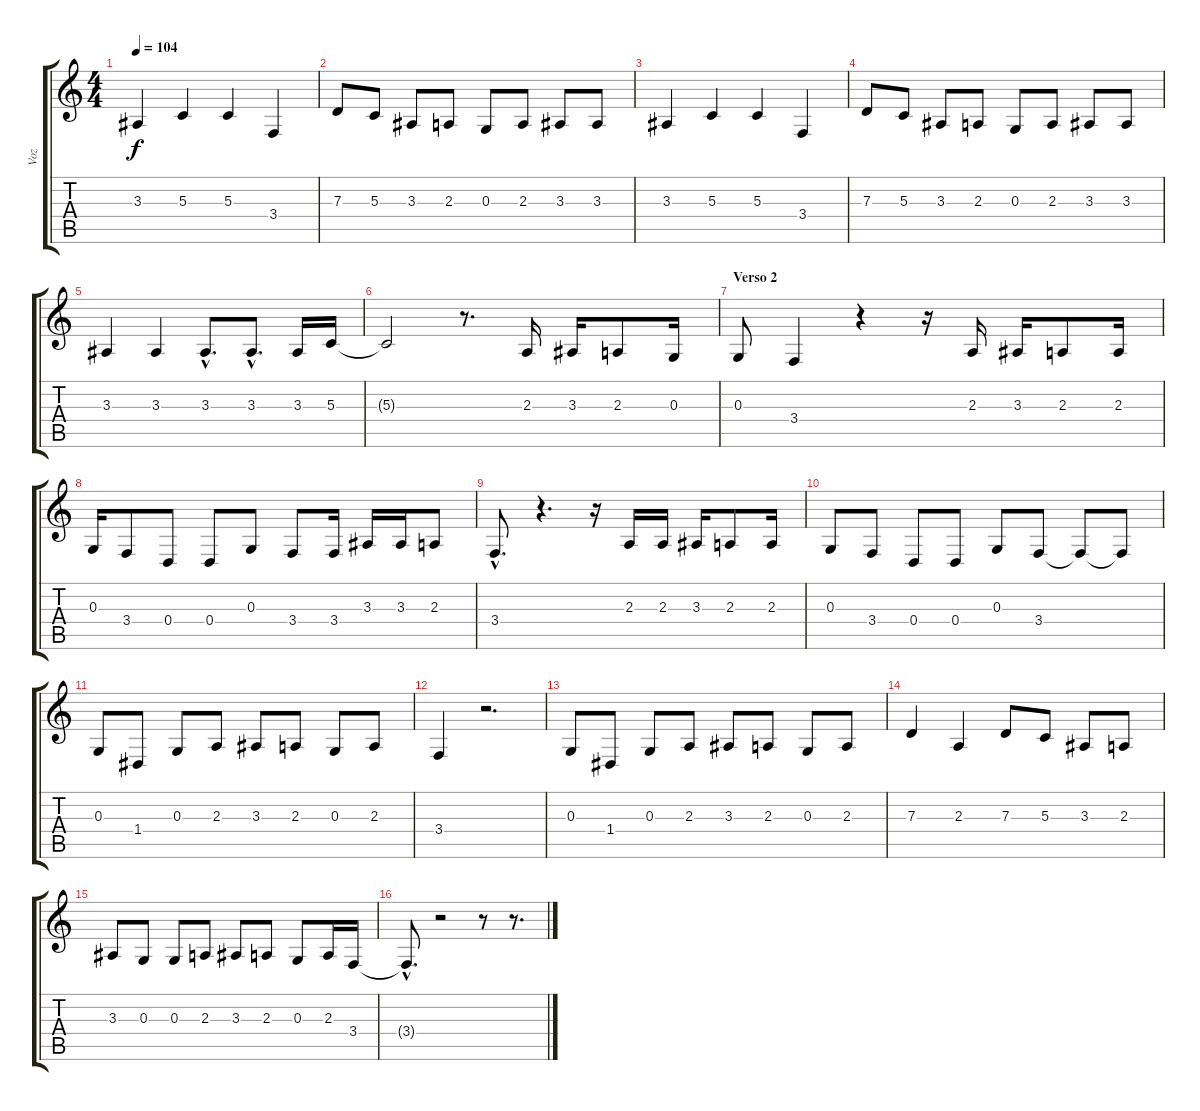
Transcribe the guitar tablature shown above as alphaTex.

\track ("Voz" "Voz") {instrument oboe}
\staff {score tabs}
\tuning (E4 B3 G3 D3 A2 E2) {hide}
\ts (4 4)
\tempo 104
\clef g2
\ks c
3.3.4{dy f} 5.3.4 5.3.4 3.4.4 |
7.3.8 5.3.8 3.3.8 2.3.8 0.3.8 2.3.8 3.3.8 3.3.8 |
3.3.4 5.3.4 5.3.4 3.4.4 |
7.3.8 5.3.8 3.3.8 2.3.8 0.3.8 2.3.8 3.3.8 3.3.8 |
3.3.4 3.3.4 3.3{hac}.8{d} 3.3{hac}.8{d} 3.3.16 5.3.16 |
5.3{t}.2 r.8{d} 2.3.16 3.3.16 2.3.8 0.3.16 |
\section ("" "Verso 2")
0.3.8 3.4.4 r.4 r.16 2.3.16 3.3.16 2.3.8 2.3.16 |
0.3.16 3.4.8 0.4.8 0.4.8 0.3.8 3.4.8 3.4.16 3.3.16 3.3.16 2.3.8 |
3.4{hac}.8{d} r.4{d} r.16 2.3.16 2.3.16 3.3.16 2.3.8 2.3.16 |
0.3.8 3.4.8 0.4.8 0.4.8 0.3.8 3.4.8 3.4{t}.8 3.4{t}.8 |
0.3.8 1.4.8 0.3.8 2.3.8 3.3.8 2.3.8 0.3.8 2.3.8 |
3.4.4 r.2{d} |
0.3.8 1.4.8 0.3.8 2.3.8 3.3.8 2.3.8 0.3.8 2.3.8 |
7.3.4 2.3.4 7.3.8 5.3.8 3.3.8 2.3.8 |
3.3.8 0.3.8 0.3.8 2.3.8 3.3.8 2.3.8 0.3.8 2.3.16 3.4.16 |
3.4{hac t}.8{d} r.2 r.8 r.8{d}
